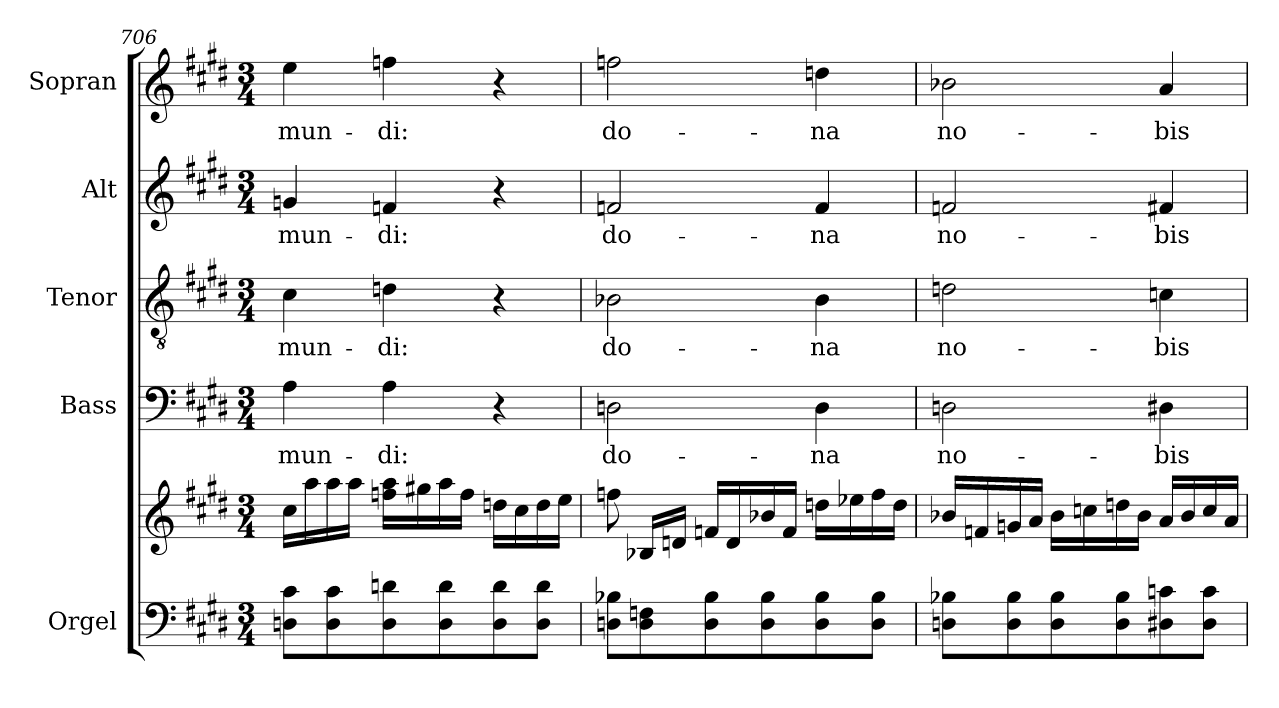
**kern	**kern	**kern	**text	**kern	**text	**kern	**text	**kern	**text
*part5	*part5	*part4	*part4	*part3	*part3	*part2	*part2	*part1	*part1
*staff6	*staff5	*staff4	*staff4	*staff3	*staff3	*staff2	*staff2	*staff1	*staff1
*I"Orgel	*	*I"Bass	*	*I"Tenor	*	*I"Alt	*	*I"Sopran	*
*I'Org.	*	*I'B.	*	*I'T.	*	*I'A.	*	*I'S.	*
*clefF4	*clefG2	*clefF4	*	*clefGv2	*	*clefG2	*	*clefG2	*
*k[f#c#g#d#]	*k[f#c#g#d#]	*k[f#c#g#d#]	*	*k[f#c#g#d#]	*	*k[f#c#g#d#]	*	*k[f#c#g#d#]	*
*E:	*E:	*E:	*	*E:	*	*E:	*	*E:	*
*M3/4	*M3/4	*M3/4	*	*M3/4	*	*M3/4	*	*M3/4	*
=706	=706	=706	=706	=706	=706	=706	=706	=706	=706
!	!	!	!LO:LY:b	!	!LO:LY:b	!	!LO:LY:b	!	!LO:LY:b
8Dn\ 8c#\L	16cc#\LL	4A\	mun-	4c#\	mun-	4gn/	mun-	4ee\	mun-
.	16aa\	.	.	.	.	.	.	.	.
8D\ 8c#\	16aa\	.	.	.	.	.	.	.	.
.	16aa\JJ	.	.	.	.	.	.	.	.
!	!	!	!LO:LY:b	!	!LO:LY:b	!	!LO:LY:b	!	!LO:LY:b
8D\ 8dn\	16ffn\ 16aa\LL	4A\	-di:	4dn\	-di:	4fn/	-di:	4ffn\	-di:
.	16gg#X\	.	.	.	.	.	.	.	.
8D\ 8d\	16aa\	.	.	.	.	.	.	.	.
.	16ff\JJ	.	.	.	.	.	.	.	.
8D\ 8d\	16ddn\LL	4r	.	4r	.	4r	.	4r	.
.	16cc#\	.	.	.	.	.	.	.	.
8D\ 8d\J	16dd\	.	.	.	.	.	.	.	.
.	16ee\JJ	.	.	.	.	.	.	.	.
!!LO:PB:g=z
=707	=707	=707	=707	=707	=707	=707	=707	=707	=707
!	!	!	!LO:LY:b	!	!LO:LY:b	!	!LO:LY:b	!	!LO:LY:b
8Dn\ 8B-X\L	8ffn\	2Dn\	do-	2B-X\	do-	2fn/	do-	2ffn\	do-
8D\ 8Fn\	16B-X/LL	.	.	.	.	.	.	.	.
.	16dn/JJ	.	.	.	.	.	.	.	.
8D\ 8B-\	16fn/LL	.	.	.	.	.	.	.	.
.	16d/	.	.	.	.	.	.	.	.
8D\ 8B-\	16b-X/	.	.	.	.	.	.	.	.
.	16f/JJ	.	.	.	.	.	.	.	.
!	!	!	!LO:LY:b	!	!LO:LY:b	!	!LO:LY:b	!	!LO:LY:b
8D\ 8B-\	16ddn\LL	4D\	-na	4B-\	-na	4f/	-na	4ddn\	-na
.	16ee-X\	.	.	.	.	.	.	.	.
8D\ 8B-\J	16ff\	.	.	.	.	.	.	.	.
.	16dd\JJ	.	.	.	.	.	.	.	.
=708	=708	=708	=708	=708	=708	=708	=708	=708	=708
!	!	!	!LO:LY:b	!	!LO:LY:b	!	!LO:LY:b	!	!LO:LY:b
8Dn\ 8B-X\L	16b-X/LL	2Dn\	no-	2dn\	no-	2fn/	no-	2b-X\	no-
.	16fn/	.	.	.	.	.	.	.	.
8D\ 8B-\	16gn/	.	.	.	.	.	.	.	.
.	16a/JJ	.	.	.	.	.	.	.	.
8D\ 8B-\	16b-\LL	.	.	.	.	.	.	.	.
.	16ccn\	.	.	.	.	.	.	.	.
8D\ 8B-\	16ddn\	.	.	.	.	.	.	.	.
.	16b-\JJ	.	.	.	.	.	.	.	.
!	!	!	!LO:LY:b	!	!LO:LY:b	!	!LO:LY:b	!	!LO:LY:b
8D#X\ 8cn\	16a/LL	4D#X\	-bis	4cn\	-bis	4f#X/	-bis	4a/	-bis
.	16b-/	.	.	.	.	.	.	.	.
8D#\ 8c\J	16cc/	.	.	.	.	.	.	.	.
.	16a/JJ	.	.	.	.	.	.	.	.
=	=	=	=	=	=	=	=	=	=
*-	*-	*-	*-	*-	*-	*-	*-	*-	*-
